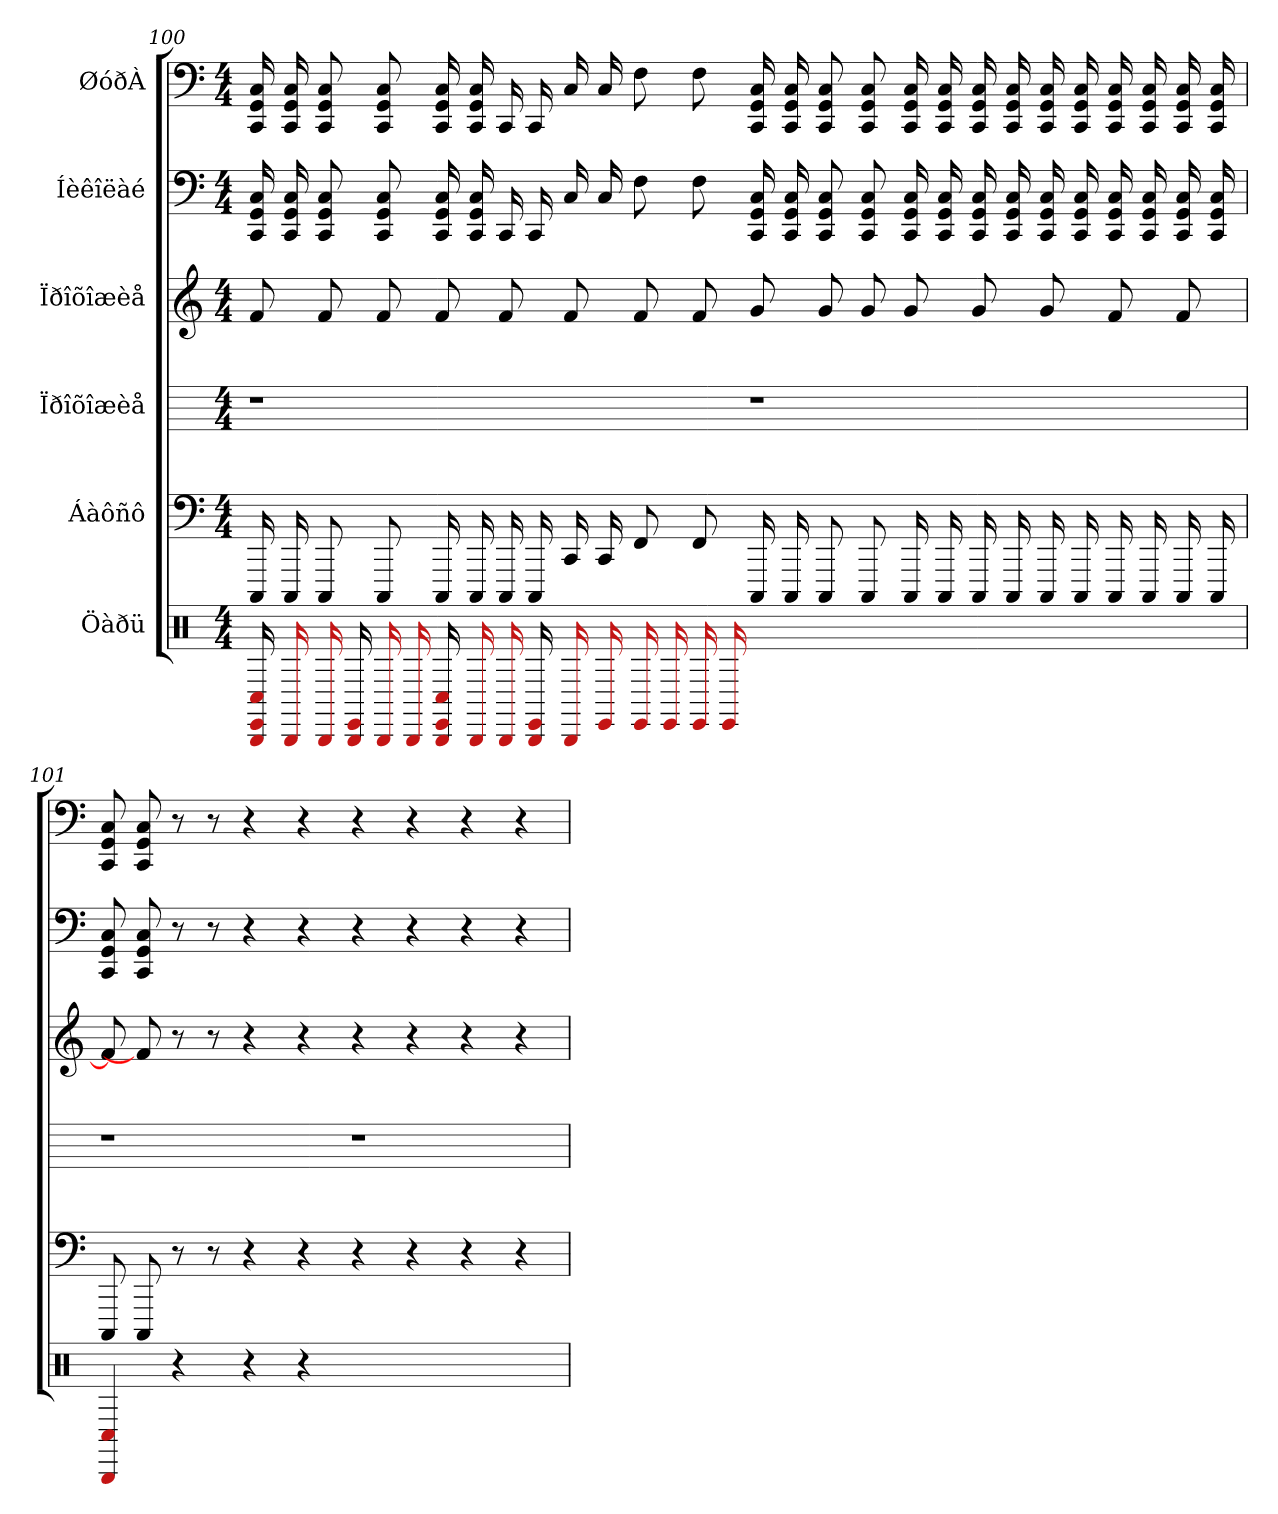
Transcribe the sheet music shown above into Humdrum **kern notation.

**kern	**kern	**kern	**kern	**kern	**kern
*part6	*part5	*part4	*part3	*part2	*part1
*staff6	*staff5	*staff4	*staff3	*staff2	*staff1
*I"Öàðü	*I"Áàôñô	*I"Ïðîõîæèå	*I"Ïðîõîæèå	*I"Íèêîëàé	*I"ØóðÀ
*clefX	*	*	*	*	*
*k[]	*k[]	*k[]	*k[]	*k[]	*k[]
*M4/4	*M4/4	*M4/4	*M4/4	*M4/4	*M4/4
=100	=100	=100	=100	=100	=100
16EE 16BBB 16C#	16CCC	1r	8f	16C 16GG 16CC	16C 16GG 16CC
16BBB	16CCC	.	.	16C 16GG 16CC	16C 16GG 16CC
16BBB	8CCC	.	8f	8C 8GG 8CC	8C 8GG 8CC
16EE 16BBB	.	.	.	.	.
16BBB	8CCC	.	8f	8C 8GG 8CC	8C 8GG 8CC
16BBB	.	.	.	.	.
16EE 16BBB 16C#	16CCC	.	8f	16C 16GG 16CC	16C 16GG 16CC
16BBB	16CCC	.	.	16C 16GG 16CC	16C 16GG 16CC
16BBB	16CCC	.	8f	16CC	16CC
16EE 16BBB	16CCC	.	.	16CC	16CC
16BBB	16CC	.	8f	16C	16C
16EE	16CC	.	.	16C	16C
16EE	8FF	.	8f	8F	8F
16EE	.	.	.	.	.
16EE	8FF	.	8f	8F	8F
16EE	.	.	.	.	.
1ryy	16CCC	1r	8g	16C 16GG 16CC	16C 16GG 16CC
.	16CCC	.	.	16C 16GG 16CC	16C 16GG 16CC
.	8CCC	.	8g	8C 8GG 8CC	8C 8GG 8CC
.	8CCC	.	8g	8C 8GG 8CC	8C 8GG 8CC
.	16CCC	.	8g	16C 16GG 16CC	16C 16GG 16CC
.	16CCC	.	.	16C 16GG 16CC	16C 16GG 16CC
.	16CCC	.	8g	16C 16GG 16CC	16C 16GG 16CC
.	16CCC	.	.	16C 16GG 16CC	16C 16GG 16CC
.	16CCC	.	8g	16C 16GG 16CC	16C 16GG 16CC
.	16CCC	.	.	16C 16GG 16CC	16C 16GG 16CC
.	16CCC	.	8f	16C 16GG 16CC	16C 16GG 16CC
.	16CCC	.	.	16C 16GG 16CC	16C 16GG 16CC
.	16CCC	.	8f	16C 16GG 16CC	16C 16GG 16CC
.	16CCC	.	.	16C 16GG 16CC	16C 16GG 16CC
=101	=101	=101	=101	=101	=101
4BBB 4C#	8CCC	1r	8f]	8C 8GG 8CC	8C 8GG 8CC
.	8CCC	.	8f]	8C 8GG 8CC	8C 8GG 8CC
4r	8r	.	8r	8r	8r
.	8r	.	8r	8r	8r
4r	4r	.	4r	4r	4r
4r	4r	.	4r	4r	4r
1ryy	4r	1r	4r	4r	4r
.	4r	.	4r	4r	4r
.	4r	.	4r	4r	4r
.	4r	.	4r	4r	4r
=	=	=	=	=	=
*-	*-	*-	*-	*-	*-
